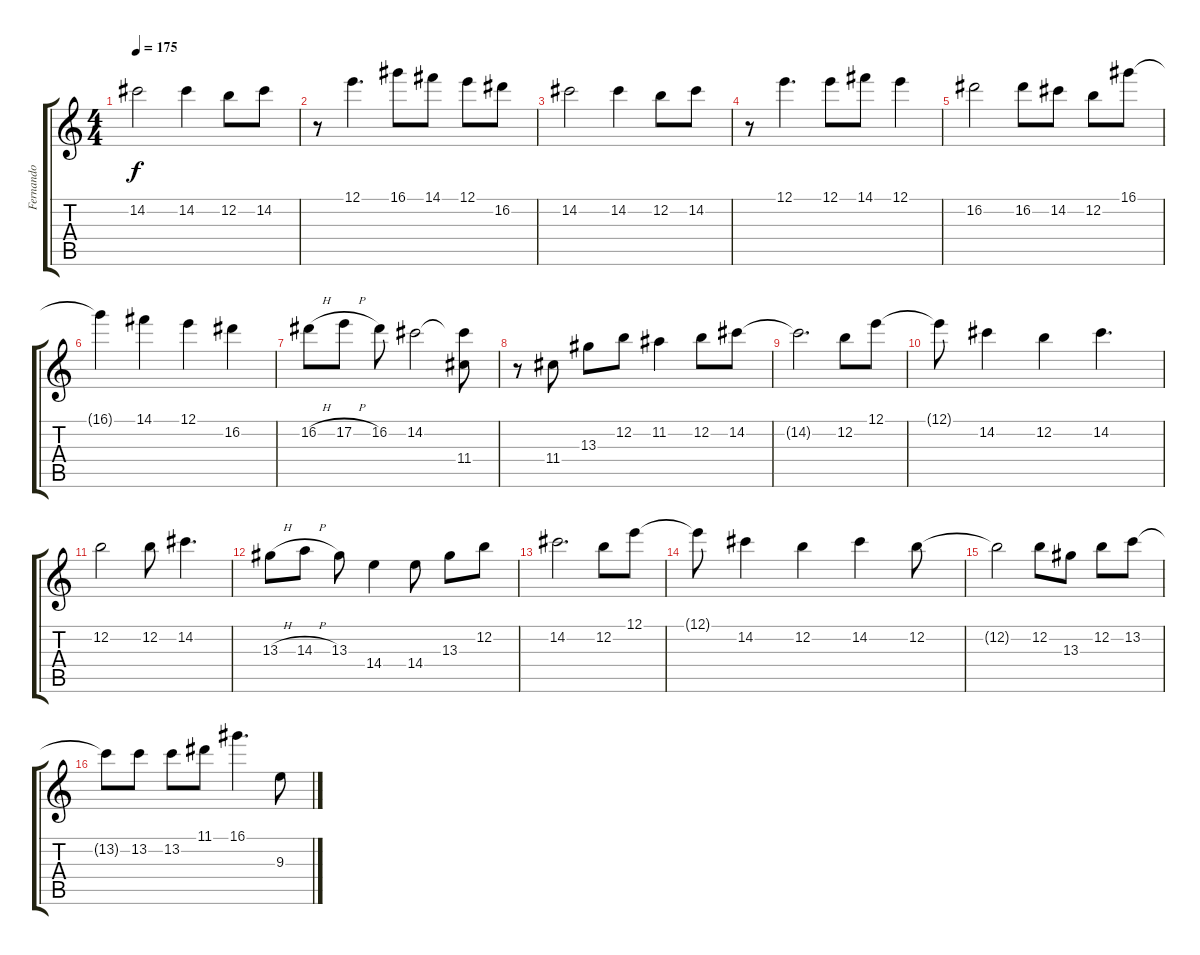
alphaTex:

\track ("Fernando" "Fernando") {instrument distortionguitar}
\staff {score tabs}
\tuning (E4 B3 G3 D3 A2 D2) {hide}
\ts (4 4)
\tempo 175
\clef g2
\ks c
14.2{t}.2{dy f} 14.2.4 12.2.8 14.2.8 |
r.8 12.1.4{d} 16.1.8 14.1.8 12.1.8 16.2.8 |
14.2.2 14.2.4 12.2.8 14.2.8 |
r.8 12.1.4{d} 12.1.8 14.1.8 12.1.4 |
16.2.2 16.2.8 14.2.8 12.2.8 16.1.8 |
16.1{t}.4 14.1.4 12.1.4 16.2.4 |
16.2{h}.8 17.2{h}.8 16.2.8 14.2.2 (14.2{t} 11.4).8 |
r.8 11.4.8 13.3.8 12.2.8 11.2.4 12.2.8 14.2.8 |
14.2{t}.2{d} 12.2.8 12.1.8 |
12.1{t}.8 14.2.4 12.2.4 14.2.4{d} |
12.2.2 12.2.8 14.2.4{d} |
13.3{h}.8 14.3{h}.8 13.3.8 14.4.4 14.4.8 13.3.8 12.2.8 |
14.2.2{d} 12.2.8 12.1.8 |
12.1{t}.8 14.2.4 12.2.4 14.2.4 12.2.8 |
12.2{t}.2 12.2.8 13.3.8 12.2.8 13.2.8 |
13.2{t}.8 13.2.8 13.2.8 11.1.8 16.1.4{d} 9.3.8
